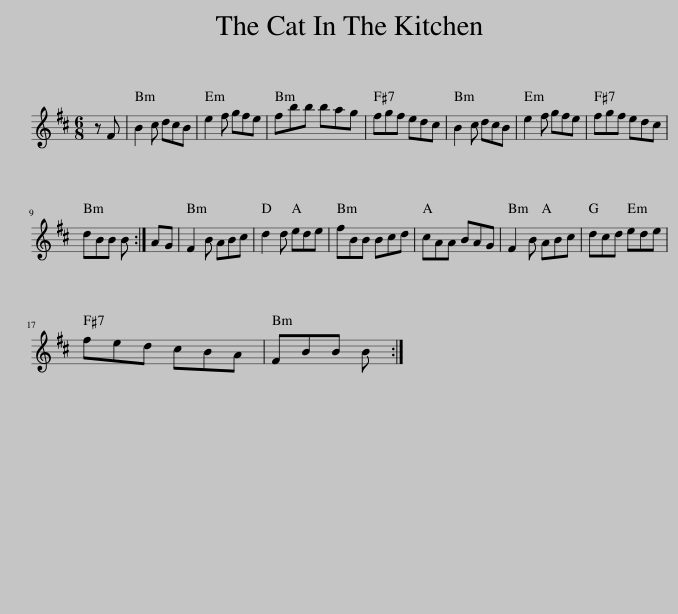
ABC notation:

X:1
L:1/8
M:6/8
I:linebreak $
K:Bmin
V:1 treble
V:1
 z F | B2 c dcB | e2 f gfe | fbb bag | fgf edc | %5
 B2 c dcB | e2 f gfe | fgf edc |$ dBB B :| AG | %10
 F2 B ABc | d2 d ede | fBB Bcd | cAA BAG | F2 B ABc | %15
 dcd ede |$ fed cBA | FBB B :| %18
